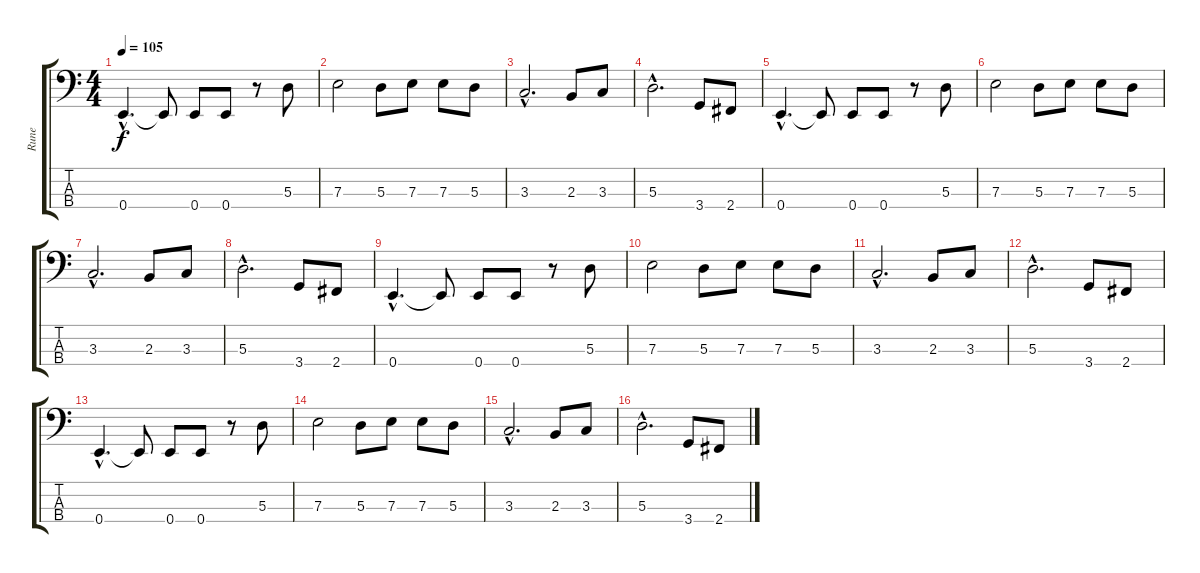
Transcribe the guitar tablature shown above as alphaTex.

\track ("Rune" "Rune") {instrument electricbassfinger}
\staff {score tabs}
\tuning (G2 D2 A1 E1) {hide}
\ts (4 4)
\tempo 105
\clef f4
\ks c
0.4{hac}.4{d dy f} 0.4{t}.8 0.4.8 0.4.8 r.8 5.3.8 |
7.3.2 5.3.8 7.3.8 7.3.8 5.3.8 |
3.3{hac}.2{d} 2.3.8 3.3.8 |
5.3{hac}.2{d} 3.4.8 2.4.8 |
0.4{hac}.4{d} 0.4{t}.8 0.4.8 0.4.8 r.8 5.3.8 |
7.3.2 5.3.8 7.3.8 7.3.8 5.3.8 |
3.3{hac}.2{d} 2.3.8 3.3.8 |
5.3{hac}.2{d} 3.4.8 2.4.8 |
0.4{hac}.4{d} 0.4{t}.8 0.4.8 0.4.8 r.8 5.3.8 |
7.3.2 5.3.8 7.3.8 7.3.8 5.3.8 |
3.3{hac}.2{d} 2.3.8 3.3.8 |
5.3{hac}.2{d} 3.4.8 2.4.8 |
0.4{hac}.4{d} 0.4{t}.8 0.4.8 0.4.8 r.8 5.3.8 |
7.3.2 5.3.8 7.3.8 7.3.8 5.3.8 |
3.3{hac}.2{d} 2.3.8 3.3.8 |
5.3{hac}.2{d} 3.4.8 2.4.8
